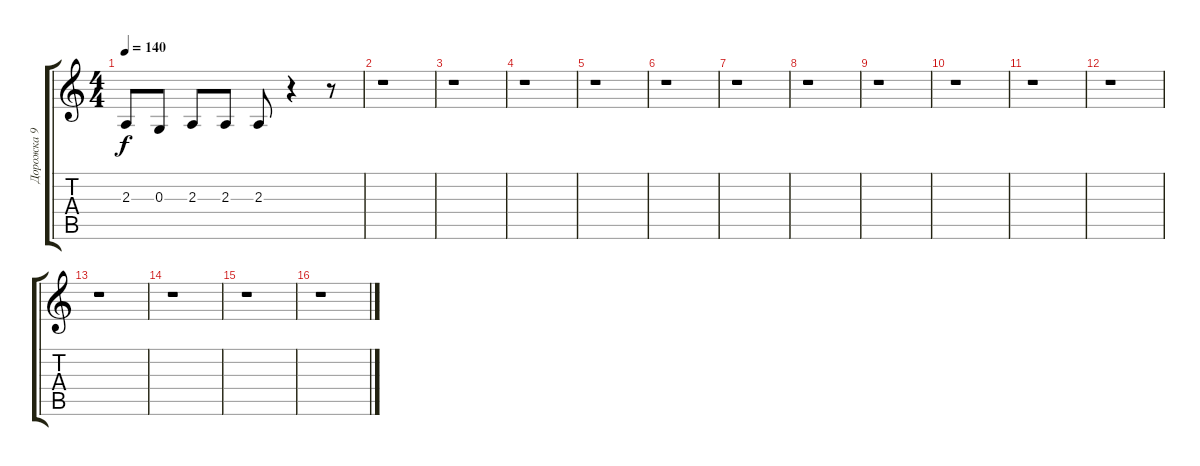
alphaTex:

\track ("Дорожка 9" "Дорожка 9") {instrument vibraphone}
\staff {score tabs}
\tuning (E4 B3 G3 D3 A2 E2) {hide}
\ts (4 4)
\tempo 140
\clef g2
\ks c
2.3.8{dy f} 0.3.8 2.3.8 2.3.8 2.3.8 r.4 r.8 |
r.1 |
r.1 |
r.1 |
r.1 |
r.1 |
r.1 |
r.1 |
r.1 |
r.1 |
r.1 |
r.1 |
r.1 |
r.1 |
r.1 |
r.1
